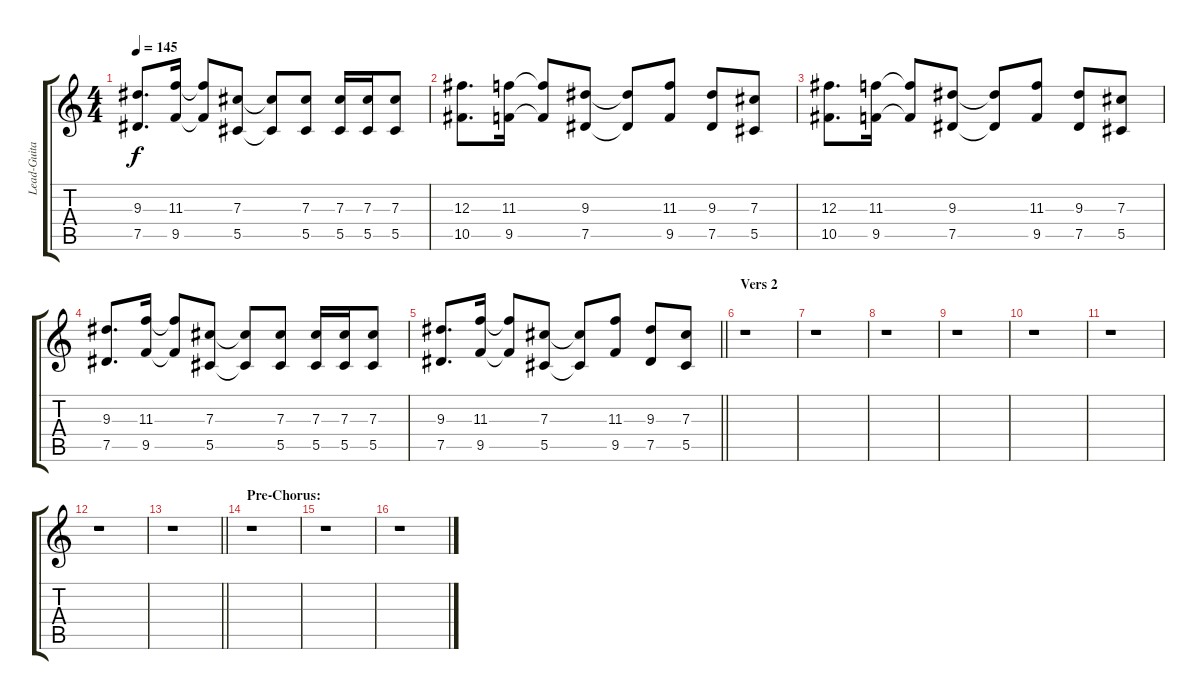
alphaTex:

\track ("Lead-Guitar" "Lead-Guita") {instrument distortionguitar}
\staff {score tabs}
\tuning (Eb4 Bb3 Gb3 Db3 Ab2 Eb2) {hide}
\ts (4 4)
\tempo 145
\clef g2
\ks c
(9.3 7.5).8{d dy f} (11.3 9.5).16 (11.3{t} 9.5{t}).8 (7.3 5.5).8 (7.3{t} 5.5{t}).8 (7.3 5.5).8 (7.3 5.5).16 (7.3 5.5).16 (7.3 5.5).8 |
(12.3 10.5).8{d} (11.3 9.5).16 (11.3{t} 9.5{t}).8 (9.3 7.5).8 (9.3{t} 7.5{t}).8 (11.3 9.5).8 (9.3 7.5).8 (7.3 5.5).8 |
(12.3 10.5).8{d} (11.3 9.5).16 (11.3{t} 9.5{t}).8 (9.3 7.5).8 (9.3{t} 7.5{t}).8 (11.3 9.5).8 (9.3 7.5).8 (7.3 5.5).8 |
(9.3 7.5).8{d} (11.3 9.5).16 (11.3{t} 9.5{t}).8 (7.3 5.5).8 (7.3{t} 5.5{t}).8 (7.3 5.5).8 (7.3 5.5).16 (7.3 5.5).16 (7.3 5.5).8 |
\barLineRight lightlight
(9.3 7.5).8{d} (11.3 9.5).16 (11.3{t} 9.5{t}).8 (7.3 5.5).8 (7.3{t} 5.5{t}).8 (11.3 9.5).8 (9.3 7.5).8 (7.3 5.5).8 |
\section ("" "Vers 2")
r.1 |
r.1 |
r.1 |
r.1 |
r.1 |
r.1 |
r.1 |
\barLineRight lightlight
r.1 |
\section ("" "Pre-Chorus:")
r.1 |
r.1 |
r.1
